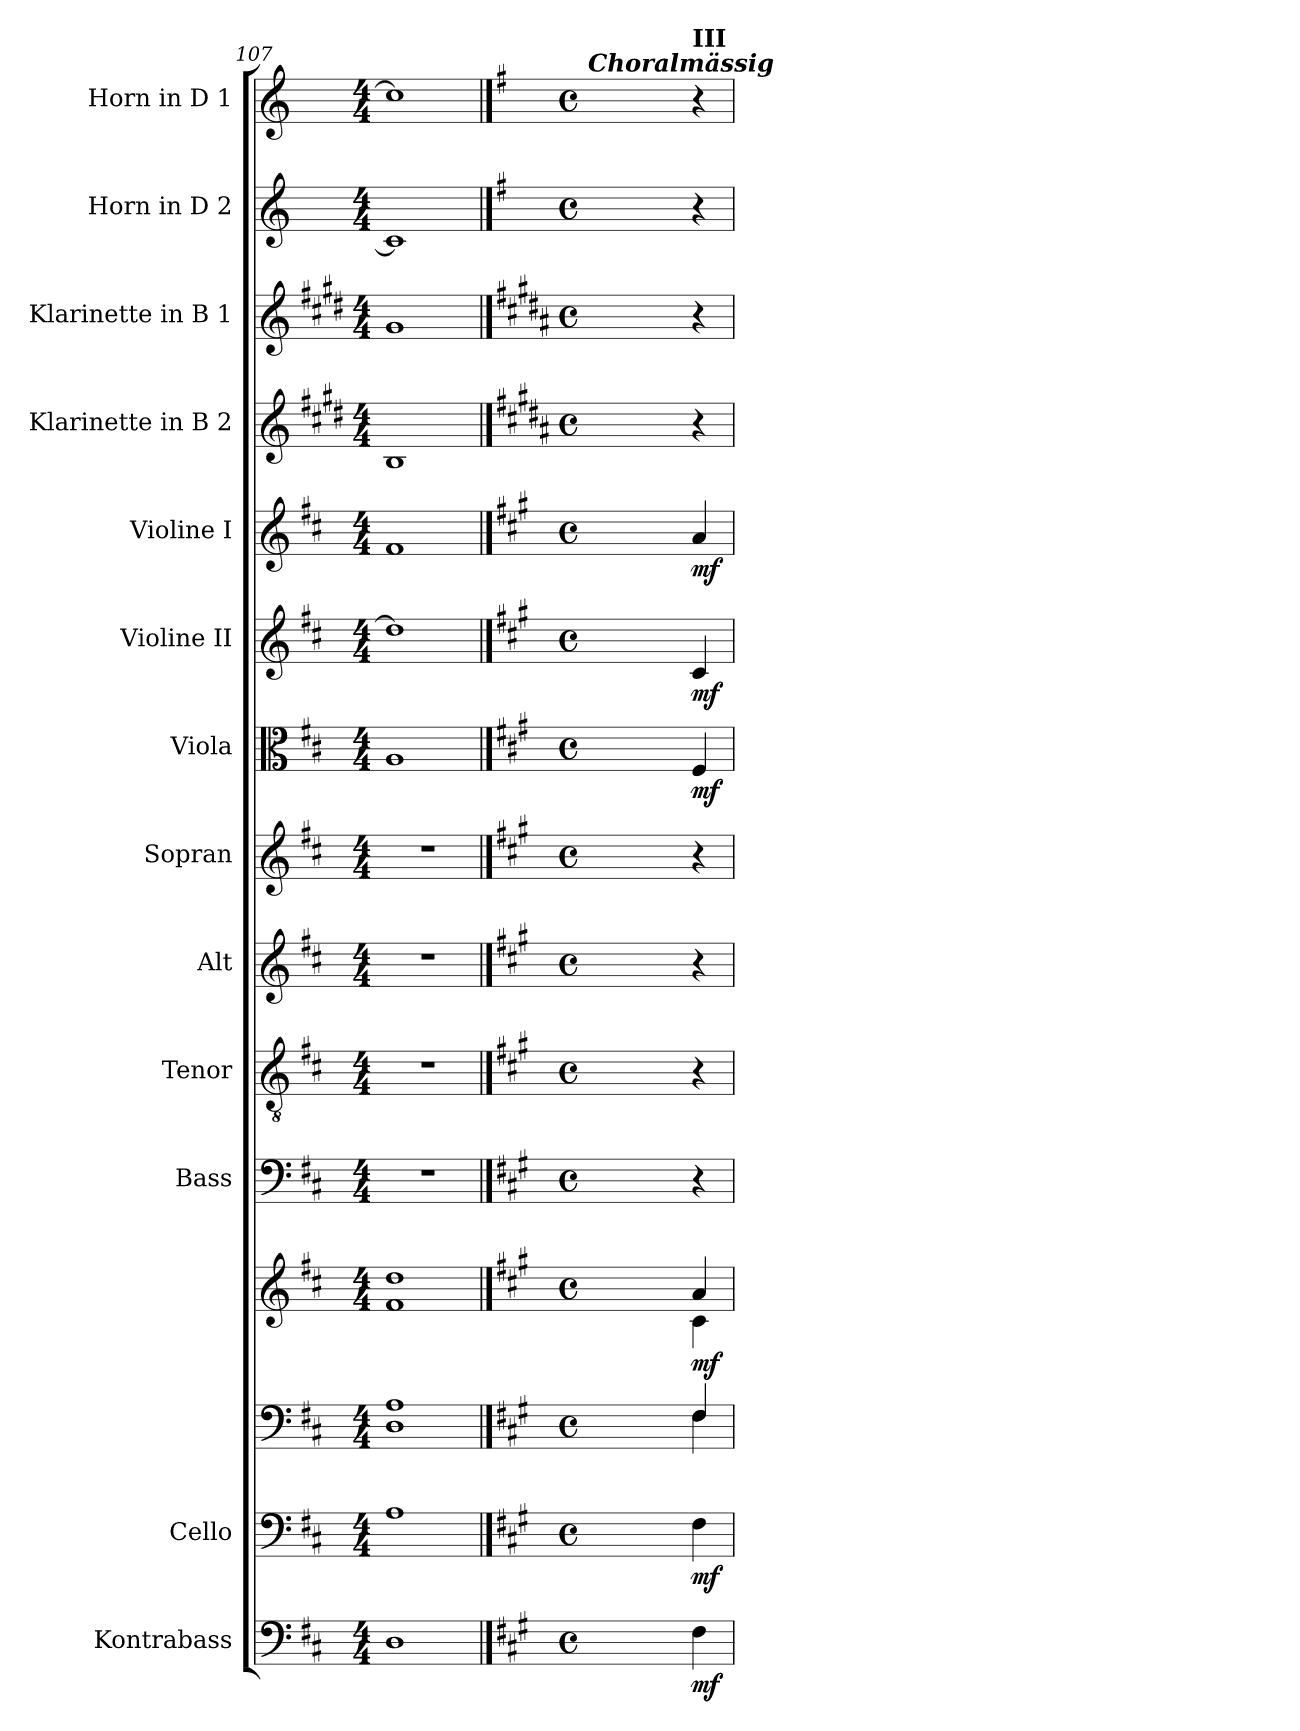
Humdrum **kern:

**kern	**dynam	**kern	**dynam	**kern	**kern	**dynam	**kern	**kern	**kern	**kern	**kern	**dynam	**kern	**dynam	**kern	**dynam	**kern	**kern	**kern	**kern
*part14	*part14	*part13	*part13	*part12	*part12	*part12	*part11	*part10	*part9	*part8	*part7	*part7	*part6	*part6	*part5	*part5	*part4	*part3	*part2	*part1
*staff15	*staff15	*staff14	*staff14	*staff13	*staff12	*staff12/13	*staff11	*staff10	*staff9	*staff8	*staff7	*staff7	*staff6	*staff6	*staff5	*staff5	*staff4	*staff3	*staff2	*staff1
*I"Kontrabass	*	*I"Cello	*	*	*	*	*I"Bass	*I"Tenor	*I"Alt	*I"Sopran	*I"Viola	*	*I"Violine II	*	*I"Violine I	*	*I"Klarinette in B 2	*I"Klarinette in B 1	*I"Horn in D 2	*I"Horn in D 1
*I'Kb.	*	*	*	*	*	*	*I'B	*I'T	*I'A	*I'S	*I'Vla.	*	*I'Vl. II	*	*I'Vl. I	*	*	*	*I'Hrn. 2	*I'Hrn. 1
*clefF4	*	*clefF4	*	*clefF4	*clefG2	*	*clefF4	*clefGv2	*clefG2	*clefG2	*clefC3	*	*clefG2	*	*clefG2	*	*clefG2	*clefG2	*clefG2	*clefG2
*ITrd7c12	*	*	*	*	*	*	*	*	*	*	*	*	*	*	*	*	*ITrd1c2	*ITrd1c2	*ITrd4c7	*ITrd4c7
*k[f#c#]	*	*k[f#c#]	*	*k[f#c#]	*k[f#c#]	*	*k[f#c#]	*k[f#c#]	*k[f#c#]	*k[f#c#]	*k[f#c#]	*	*k[f#c#]	*	*k[f#c#]	*	*k[f#c#]	*k[f#c#]	*k[b-]	*k[b-]
*D:	*	*D:	*	*D:	*D:	*	*D:	*D:	*D:	*D:	*D:	*	*D:	*	*D:	*	*D:	*D:	*F:	*F:
*M4/4	*	*M4/4	*	*M4/4	*M4/4	*	*M4/4	*M4/4	*M4/4	*M4/4	*M4/4	*	*M4/4	*	*M4/4	*	*M4/4	*M4/4	*M4/4	*M4/4
=107	=107	=107	=107	=107	=107	=107	=107	=107	=107	=107	=107	=107	=107	=107	=107	=107	=107	=107	=107	=107
*	*	*	*	*^	*^	*	*	*	*	*	*	*	*	*	*	*	*	*	*	*
1DD	.	1A	.	1A	1D	1dd	1f#	.	1r	1r	1r	1r	1A	.	1dd]	.	1f#	.	1A	1f#	1F]	1f]
!!LO:PB:g=z
==108	==108	==108	==108	==108	==108	==108	==108	==108	==108	==108	==108	==108	==108	==108	==108	==108	==108	==108	==108	==108	==108	==108
*k[f#c#g#]	*	*k[f#c#g#]	*	*k[f#c#g#]	*	*k[f#c#g#]	*	*	*k[f#c#g#]	*k[f#c#g#]	*k[f#c#g#]	*k[f#c#g#]	*k[f#c#g#]	*	*k[f#c#g#]	*	*k[f#c#g#]	*	*k[f#c#g#]	*k[f#c#g#]	*k[]	*k[]
*A:	*	*A:	*	*A:	*	*A:	*	*	*A:	*A:	*A:	*A:	*A:	*	*A:	*	*A:	*	*A:	*A:	*C:	*C:
*M4/4	*	*M4/4	*	*M4/4	*	*M4/4	*	*	*M4/4	*M4/4	*M4/4	*M4/4	*M4/4	*	*M4/4	*	*M4/4	*	*M4/4	*M4/4	*M4/4	*M4/4
*met(c)	*	*met(c)	*	*met(c)	*	*met(c)	*	*	*met(c)	*met(c)	*met(c)	*met(c)	*met(c)	*	*met(c)	*	*met(c)	*	*met(c)	*met(c)	*met(c)	*met(c)
!	!	!	!	!	!	!	!	!	!	!	!	!	!	!	!	!	!	!	!	!	!	!LO:TX:a:Bi:t=Choralmässig
2.ryy	.	2.ryy	.	2.ryy	2.ryy	2.ryy	2ryy	.	2.ryy	2.ryy	2.ryy	2.ryy	2.ryy	.	2.ryy	.	2.ryy	.	2.ryy	2.ryy	2.ryy	2.ryy
.	.	.	.	.	.	.	4ryy	.	.	.	.	.	.	.	.	.	.	.	.	.	.	.
!	!	!	!	!	!	!	!	!	!	!	!	!	!	!	!	!	!	!	!	!	!	!LO:TX:a:B:t=III
!	!LO:DY:b	!	!LO:DY:b	!	!	!	!	!LO:DY:b	!	!	!	!	!	!LO:DY:b	!	!LO:DY:b	!	!LO:DY:b	!	!	!	!
4FF#\	mf	4F#\	mf	4F#/	4F#\	4a/	4c#\	mf	4r	4r	4r	4r	4F#/	mf	4c#/	mf	4a/	mf	4r	4r	4r	4r
*	*	*	*	*v	*v	*	*	*	*	*	*	*	*	*	*	*	*	*	*	*	*	*
*	*	*	*	*	*v	*v	*	*	*	*	*	*	*	*	*	*	*	*	*	*	*
=	=	=	=	=	=	=	=	=	=	=	=	=	=	=	=	=	=	=	=	=
*-	*-	*-	*-	*-	*-	*-	*-	*-	*-	*-	*-	*-	*-	*-	*-	*-	*-	*-	*-	*-
